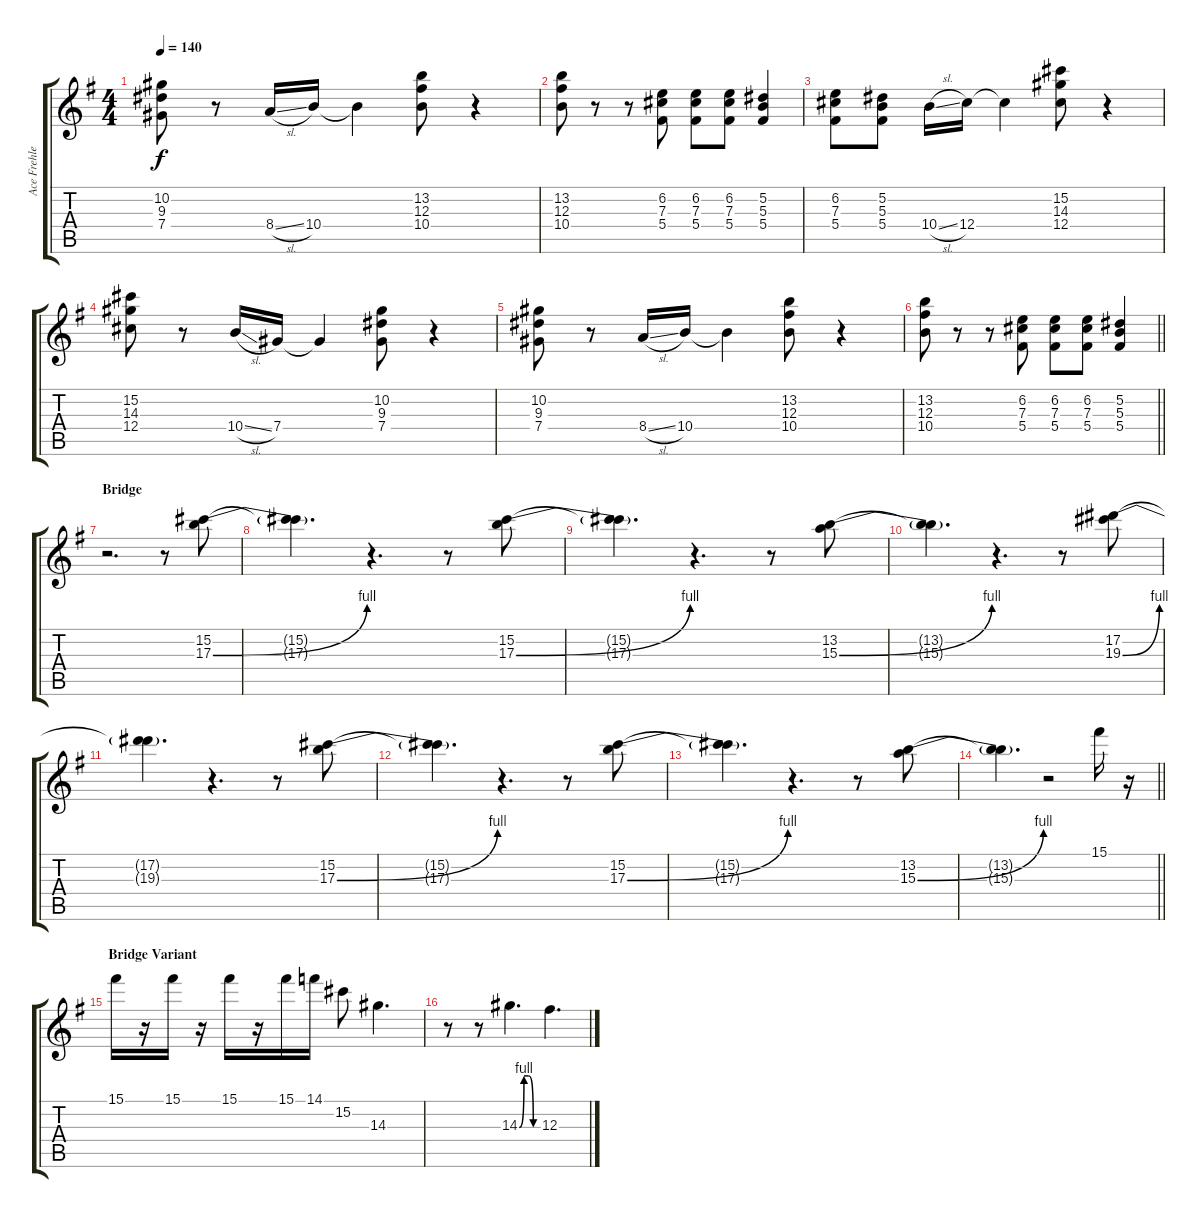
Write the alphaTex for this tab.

\track ("Ace Frehley" "Ace Frehle") {instrument distortionguitar}
\staff {score tabs}
\tuning (Eb4 Bb3 Gb3 Db3 Ab2 Eb2) {hide}
\ts (4 4)
\tempo 140
\clef g2
\ks g
(10.2 9.3 7.4).8{dy f} r.8 8.4{sl}.16 10.4.16 10.4{t}.4 (13.2 12.3 10.4).8 r.4 |
(13.2 12.3 10.4).8 r.8 r.8 (6.2 7.3 5.4).8 (6.2 7.3 5.4).8 (6.2 7.3 5.4).8 (5.2 5.3 5.4).4 |
(6.2 7.3 5.4).8 (5.2 5.3 5.4).8 10.4{sl}.16 12.4.16 12.4{t}.4 (15.2 14.3 12.4).8 r.4 |
(15.2 14.3 12.4).8 r.8 10.4{sl}.16 7.4.16 7.4{t}.4 (10.2 9.3 7.4).8 r.4 |
(10.2 9.3 7.4).8 r.8 8.4{sl}.16 10.4.16 10.4{t}.4 (13.2 12.3 10.4).8 r.4 |
\barLineRight lightlight
(13.2 12.3 10.4).8 r.8 r.8 (6.2 7.3 5.4).8 (6.2 7.3 5.4).8 (6.2 7.3 5.4).8 (5.2 5.3 5.4).4 |
\section ("" "Bridge")
r.2{d} r.8 (15.2 17.3{be (bend 0 0 60 4)}).8 |
(15.2{t} 17.3{t}).4{d} r.4{d} r.8 (15.2 17.3{be (bend 0 0 60 4)}).8 |
(15.2{t} 17.3{t}).4{d} r.4{d} r.8 (13.2 15.3{be (bend 0 0 60 4)}).8 |
(13.2{t} 15.3{t}).4{d} r.4{d} r.8 (17.2 19.3{be (bend 0 0 60 4)}).8 |
(17.2{t} 19.3{t}).4{d} r.4{d} r.8 (15.2 17.3{be (bend 0 0 60 4)}).8 |
(15.2{t} 17.3{t}).4{d} r.4{d} r.8 (15.2 17.3{be (bend 0 0 60 4)}).8 |
(15.2{t} 17.3{t}).4{d} r.4{d} r.8 (13.2 15.3{be (bend 0 0 60 4)}).8 |
\barLineRight lightlight
(13.2{t} 15.3{t}).4{d} r.2 15.1.16 r.16 |
\section ("" "Bridge Variant")
15.1.16 r.16 15.1.16 r.16 15.1.16 r.16 15.1.16 14.1.16 15.2.8 14.3.4{d} |
r.8 r.8 14.3{be (custom 0 0 15 4 30 4 45 0 60 0)}.4{d} 12.3.4{d}
